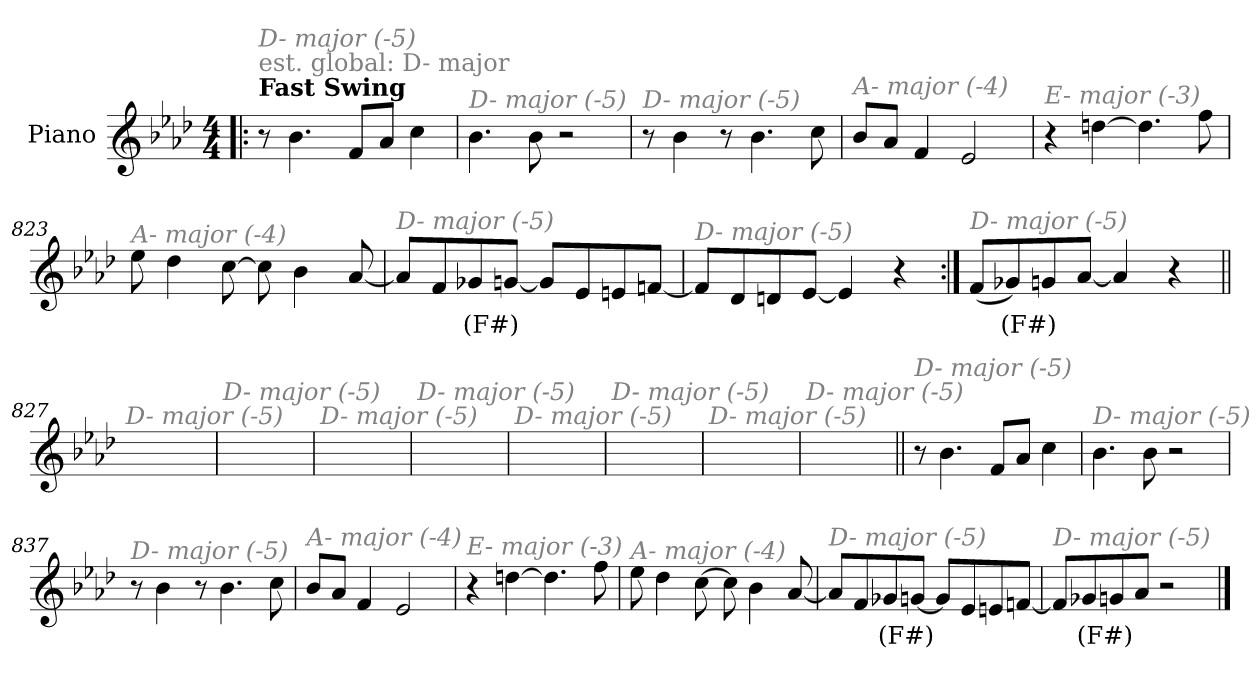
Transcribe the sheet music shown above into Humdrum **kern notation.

**kern	**text
*part1	*part1
*staff1	*staff1
*I"Piano	*
*I'Pno.	*
*clefG2	*
*k[b-e-a-d-]	*
*M4/4	*
=1!|:	=1!|:
!LO:TX:B:t=Fast Swing	!
!LO:TX:a:color=#808080:t=est. global&colon; D- major	!
!LO:TX:i:color=#808080:t=D- major (-5)	!
8r	.
4.b-\	.
8f/L	.
8a-/J	.
4cc\	.
=819	=819
!LO:TX:i:color=#808080:t=D- major (-5)	!
4.b-\	.
8b-\	.
2r	.
=820	=820
!LO:TX:i:color=#808080:t=D- major (-5)	!
8r	.
4b-\	.
8r	.
4.b-\	.
8cc\	.
=821	=821
!LO:TX:i:color=#808080:t=A- major (-4)	!
8b-/L	.
8a-/J	.
4f/	.
2e-/	.
!!LO:LB:g=z
=822	=822
!LO:TX:i:color=#808080:t=E- major (-3)	!
4r	.
[4ddn\	.
4.dd\]	.
8ff\	.
=823	=823
!LO:TX:i:color=#808080:t=A- major (-4)	!
8ee-\	.
4dd-\	.
[8cc\	.
8cc\]	.
4b-\	.
[8a-/	.
=824	=824
!LO:TX:i:color=#808080:t=D- major (-5)	!
8a-/L]	.
8f/	.
8g-Xi/	(F#)
[8g/J	.
8g/L]	.
8e-/	.
8en/	.
[8fn/J	.
=825	=825
!LO:TX:i:color=#808080:t=D- major (-5)	!
8f/L]	.
8d-/	.
8dn/	.
[8e-/J	.
4e-/]	.
4r	.
=826:|!	=826:|!
!LO:TX:i:color=#808080:t=D- major (-5)	!
(<8f/L	.
8g-Xi/)	(F#)
8g/	.
[8a-/J	.
4a-/]	.
4r	.
!!LO:LB:g=z
=827||	=827||
!LO:TX:i:color=#808080:t=D- major (-5)	!
1ryy	.
=828	=828
!LO:TX:i:color=#808080:t=D- major (-5)	!
1ryy	.
=829	=829
!LO:TX:i:color=#808080:t=D- major (-5)	!
1ryy	.
=830	=830
!LO:TX:i:color=#808080:t=D- major (-5)	!
1ryy	.
=831	=831
!LO:TX:i:color=#808080:t=D- major (-5)	!
1ryy	.
=832	=832
!LO:TX:i:color=#808080:t=D- major (-5)	!
1ryy	.
=833	=833
!LO:TX:i:color=#808080:t=D- major (-5)	!
1ryy	.
=834	=834
!LO:TX:i:color=#808080:t=D- major (-5)	!
1ryy	.
!!LO:LB:g=z
=835||	=835||
!LO:TX:i:color=#808080:t=D- major (-5)	!
8r	.
4.b-\	.
8f/L	.
8a-/J	.
4cc\	.
=836	=836
!LO:TX:i:color=#808080:t=D- major (-5)	!
4.b-\	.
8b-\	.
2r	.
=837	=837
!LO:TX:i:color=#808080:t=D- major (-5)	!
8r	.
4b-\	.
8r	.
4.b-\	.
8cc\	.
=838	=838
!LO:TX:i:color=#808080:t=A- major (-4)	!
8b-/L	.
8a-/J	.
4f/	.
2e-/	.
!!LO:LB:g=z
=839	=839
!LO:TX:i:color=#808080:t=E- major (-3)	!
4r	.
[4ddn\	.
4.dd\]	.
8ff\	.
=840	=840
!LO:TX:i:color=#808080:t=A- major (-4)	!
8ee-\	.
4dd-\	.
[8cc\	.
8cc\]	.
4b-\	.
[8a-/	.
=841	=841
!LO:TX:i:color=#808080:t=D- major (-5)	!
8a-/L]	.
8f/	.
8g-Xi/	(F#)
[8g/J	.
8g/L]	.
8e-/	.
8en/	.
[8fn/J	.
=842	=842
!LO:TX:i:color=#808080:t=D- major (-5)	!
8f/L]	.
8g-Xi/	(F#)
8g/	.
8a-/J	.
2r	.
==	==
*-	*-
